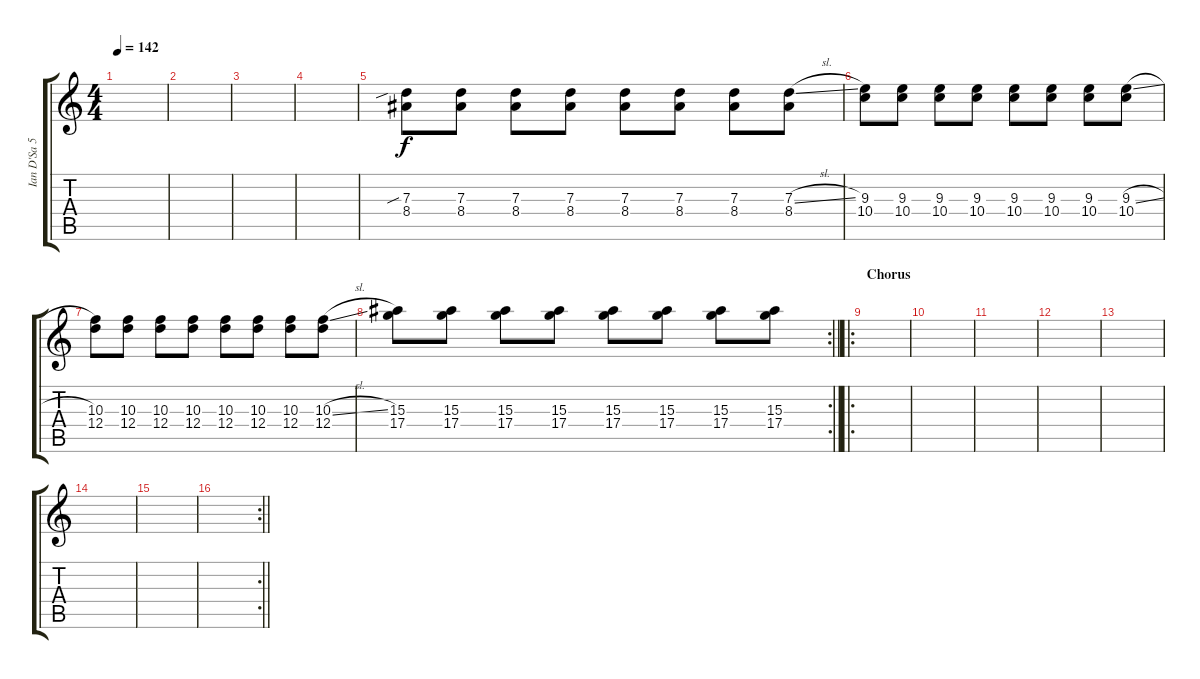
\track ("Ian D'Sa 5" "Ian D'Sa 5") {instrument distortionguitar}
\staff {score tabs}
\tuning (E4 B3 G3 D3 A2 D2) {hide}
\ts (4 4)
\tempo 142
\clef g2
\ks c
|
|
|
|
(7.3{sib} 8.4).8 (7.3 8.4).8 (7.3 8.4).8 (7.3 8.4).8 (7.3 8.4).8 (7.3 8.4).8 (7.3 8.4).8 (7.3{sl} 8.4).8 |
(9.3 10.4).8 (9.3 10.4).8 (9.3 10.4).8 (9.3 10.4).8 (9.3 10.4).8 (9.3 10.4).8 (9.3 10.4).8 (9.3{sl} 10.4).8 |
(10.3 12.4).8 (10.3 12.4).8 (10.3 12.4).8 (10.3 12.4).8 (10.3 12.4).8 (10.3 12.4).8 (10.3 12.4).8 (10.3{sl} 12.4).8 |
\rc 2
\barLineRight lightlight
(15.3 17.4).8 (15.3 17.4).8 (15.3 17.4).8 (15.3 17.4).8 (15.3 17.4).8 (15.3 17.4).8 (15.3 17.4).8 (15.3 17.4).8 |
\ro
\section ("" "Chorus")
|
|
|
|
|
|
|
\rc 2
\barLineRight lightlight
